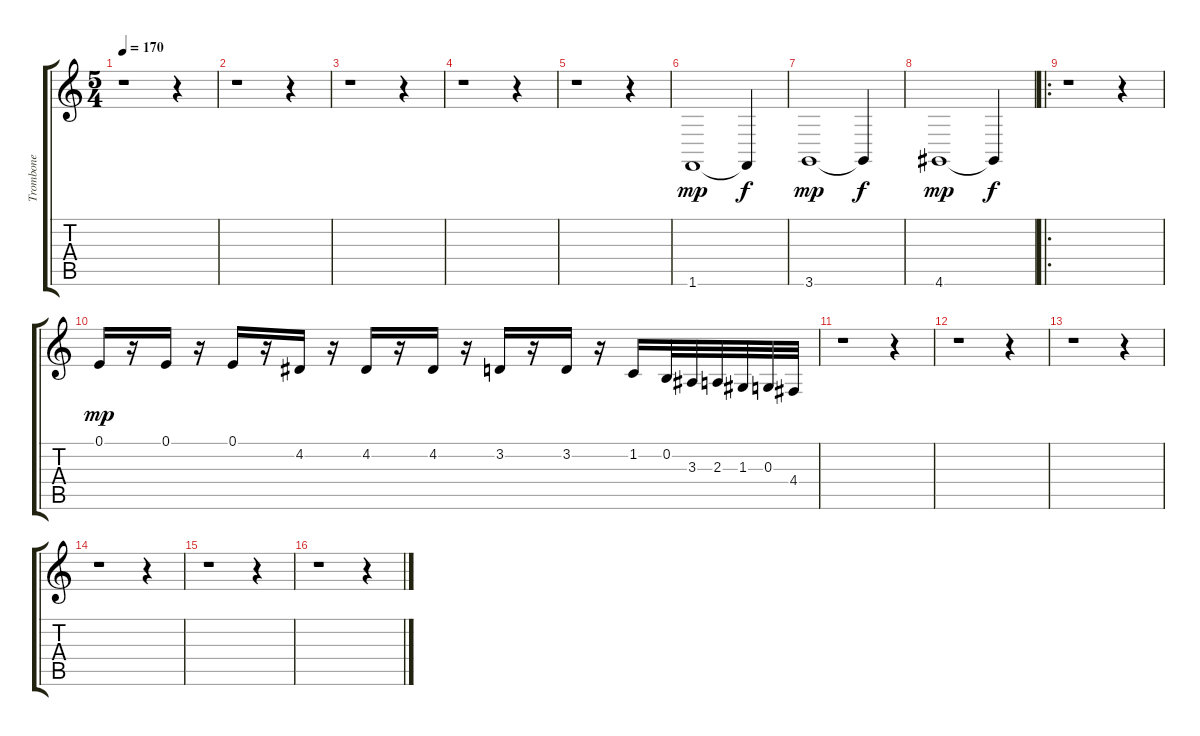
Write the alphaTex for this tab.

\track ("Trombone" "Trombone") {instrument trombone}
\staff {score tabs}
\tuning (E4 B3 G3 D3 A2 E2) {hide}
\ts (5 4)
\tempo 170
\clef g2
\ks c
r.1{dy mp instrument trombone} r.4 |
r.1 r.4 |
r.1 r.4 |
r.1 r.4 |
r.1 r.4 |
1.6.1 1.6{t}.4{dy f} |
3.6.1{dy mp} 3.6{t}.4{dy f} |
4.6.1{dy mp} 4.6{t}.4{dy f} |
\ro
r.1 r.4 |
0.1.16{dy mp} r.16 0.1.16 r.16 0.1.16 r.16 4.2.16 r.16 4.2.16 r.16 4.2.16 r.16 3.2.16 r.16 3.2.16 r.16 1.2.16 0.2.32 3.3.32 2.3.32 1.3.32 0.3.32 4.4.32 |
r.1 r.4 |
r.1 r.4 |
r.1 r.4 |
r.1 r.4 |
r.1 r.4 |
r.1 r.4
